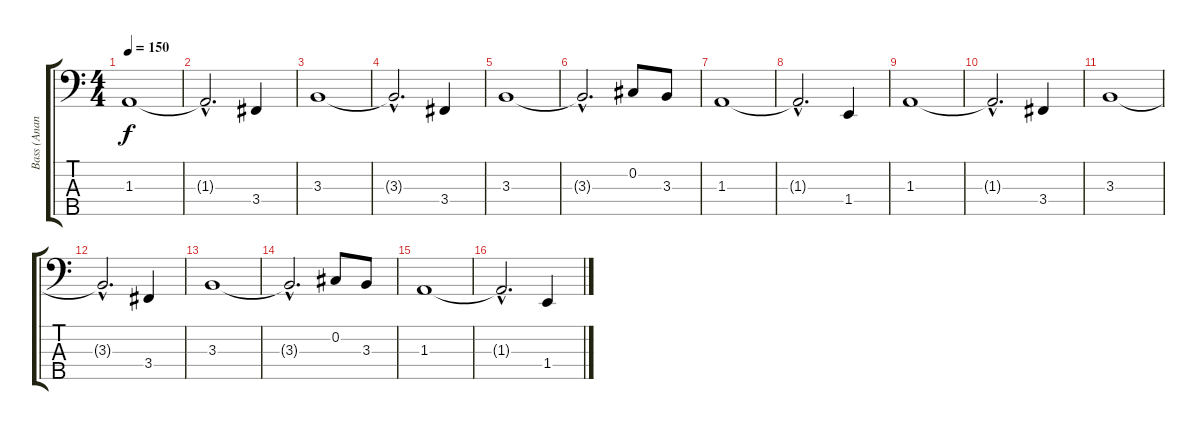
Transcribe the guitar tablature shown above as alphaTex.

\track ("Bass (Anan Kaddouri)" "Bass (Anan") {instrument electricbassfinger}
\staff {score tabs}
\tuning (Gb2 Db2 Ab1 Eb1 Bb0) {hide}
\ts (4 4)
\tempo 150
\clef f4
\ks c
1.3.1{dy f} |
1.3{hac t}.2{d} 3.4.4 |
3.3.1 |
3.3{hac t}.2{d} 3.4.4 |
3.3.1 |
3.3{hac t}.2{d} 0.2.8 3.3.8 |
1.3.1 |
1.3{hac t}.2{d} 1.4.4 |
1.3.1 |
1.3{hac t}.2{d} 3.4.4 |
3.3.1 |
3.3{hac t}.2{d} 3.4.4 |
3.3.1 |
3.3{hac t}.2{d} 0.2.8 3.3.8 |
1.3.1 |
1.3{hac t}.2{d} 1.4.4
